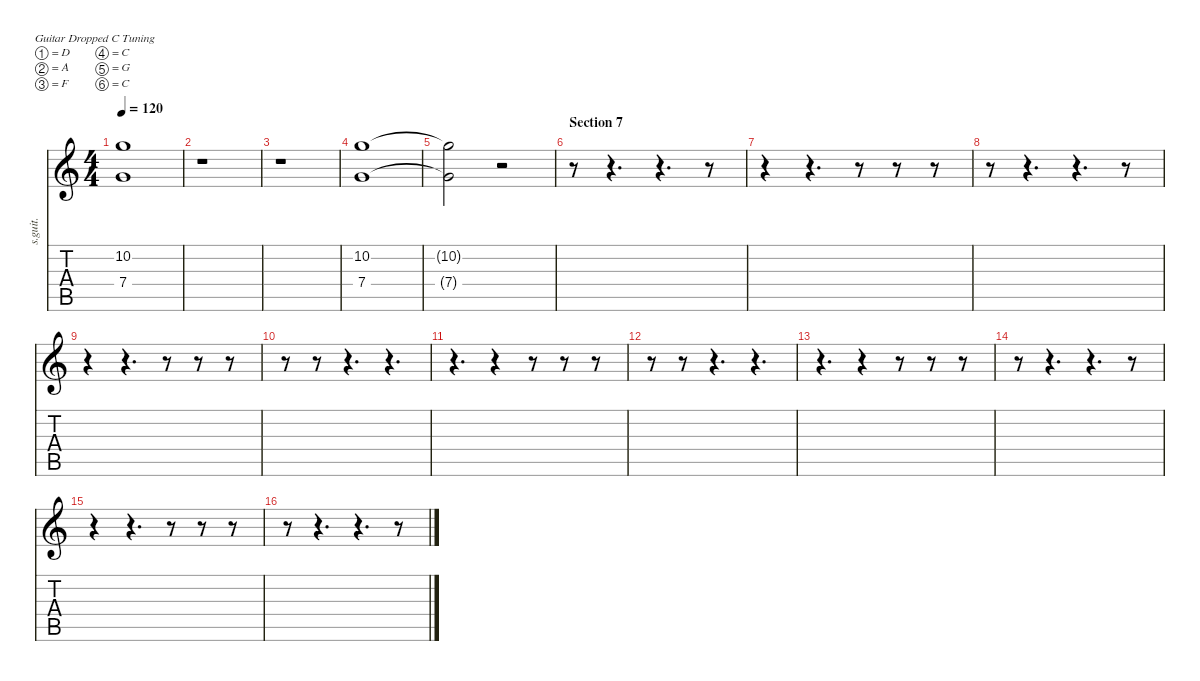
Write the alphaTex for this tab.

\defaultSystemsLayout 4
\hideDynamics
\bracketExtendMode nobrackets
\track ("Jake Bowen" "s.guit.") {instrument electricguitarjazz}
\staff {score tabs}
\tuning (D4 A3 F3 C3 G2 C2)
\ts (4 4)
\tempo 120
\clef g2
\ks c
(10.2{t} 7.4{t}).1{lyrics (0 "") lyrics (1 "") lyrics (2 "") lyrics (3 "") lyrics (4 "") dy mp} |
r.1 |
r.1 |
(10.2 7.4).1{lyrics (0 "") lyrics (1 "") lyrics (2 "") lyrics (3 "") lyrics (4 "")} |
(10.2{t} 7.4{t}).2{lyrics (0 "") lyrics (1 "") lyrics (2 "") lyrics (3 "") lyrics (4 "")} r.2 |
\section ("" "Section 7")
r.8 r.4{d} r.4{d} r.8 |
r.4 r.4{d} r.8 r.8 r.8 |
r.8 r.4{d} r.4{d} r.8 |
r.4 r.4{d} r.8 r.8 r.8 |
r.8 r.8 r.4{d} r.4{d} |
r.4{d} r.4 r.8 r.8 r.8 |
r.8 r.8 r.4{d} r.4{d} |
r.4{d} r.4 r.8 r.8 r.8 |
r.8 r.4{d} r.4{d} r.8 |
r.4 r.4{d} r.8 r.8 r.8 |
r.8 r.4{d} r.4{d} r.8
